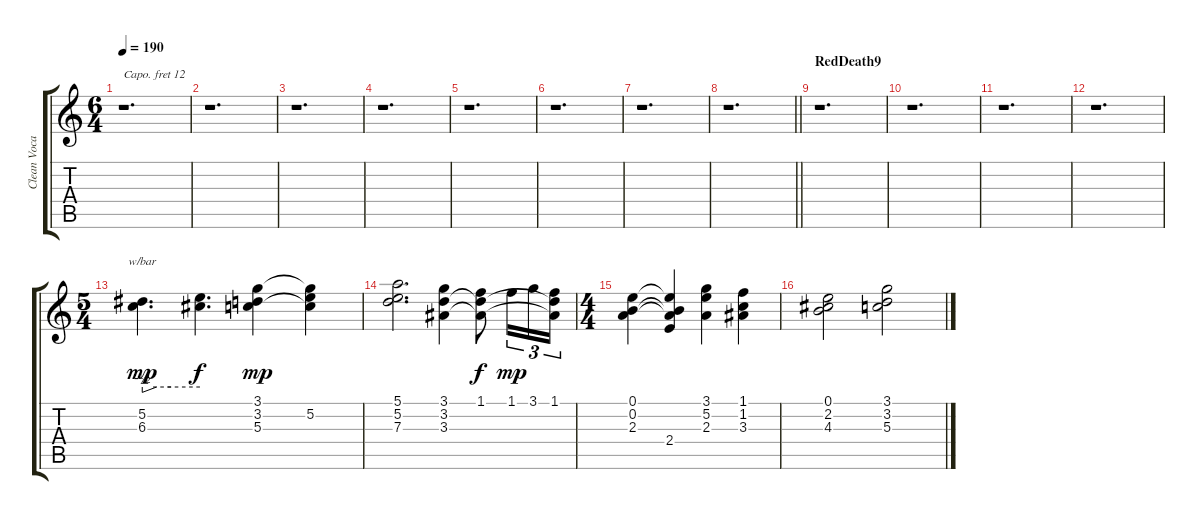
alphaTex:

\track ("Clean Vocals" "Clean Voca") {instrument oboe}
\staff {score tabs}
\capo 12
\tuning (E4 B3 G3 D3 A2 D2) {hide}
\ts (6 4)
\tempo 190
\clef g2
\ks c
r.1{d dy mp} |
r.1{d} |
r.1{d} |
r.1{d} |
r.1{d} |
r.1{d} |
r.1{d} |
\barLineRight lightlight
r.1{d} |
\section ("" "RedDeath9")
r.1{d} |
r.1{d} |
r.1{d} |
r.1{d} |
\ts (5 4)
(5.2 6.3).4{d tbe (custom default 0 -2 15 0 30 0 60 0)} (5.2{t} 6.3{t}).4{d dy f} (3.1 3.2 5.3).4{dy mp} (3.1{t} 5.2 5.3{t}).4 |
(5.1 5.2 7.3).2{d} (3.1 3.2 3.3).4 (1.1 3.2{t} 3.3{t}).8{dy f} 1.1.16{tu (3 2) dy mp} 3.1.16{tu (3 2)} (1.1 3.2{t} 3.3{t}).16{tu (3 2)} |
\ts (4 4)
(0.1 0.2 2.3).4 (0.1{t} 0.2{t} 2.3{t} 2.4).4 (3.1 5.2 2.3).4 (1.1 1.2 3.3).4 |
(0.1 2.2 4.3).2 (3.1 3.2 5.3).2
